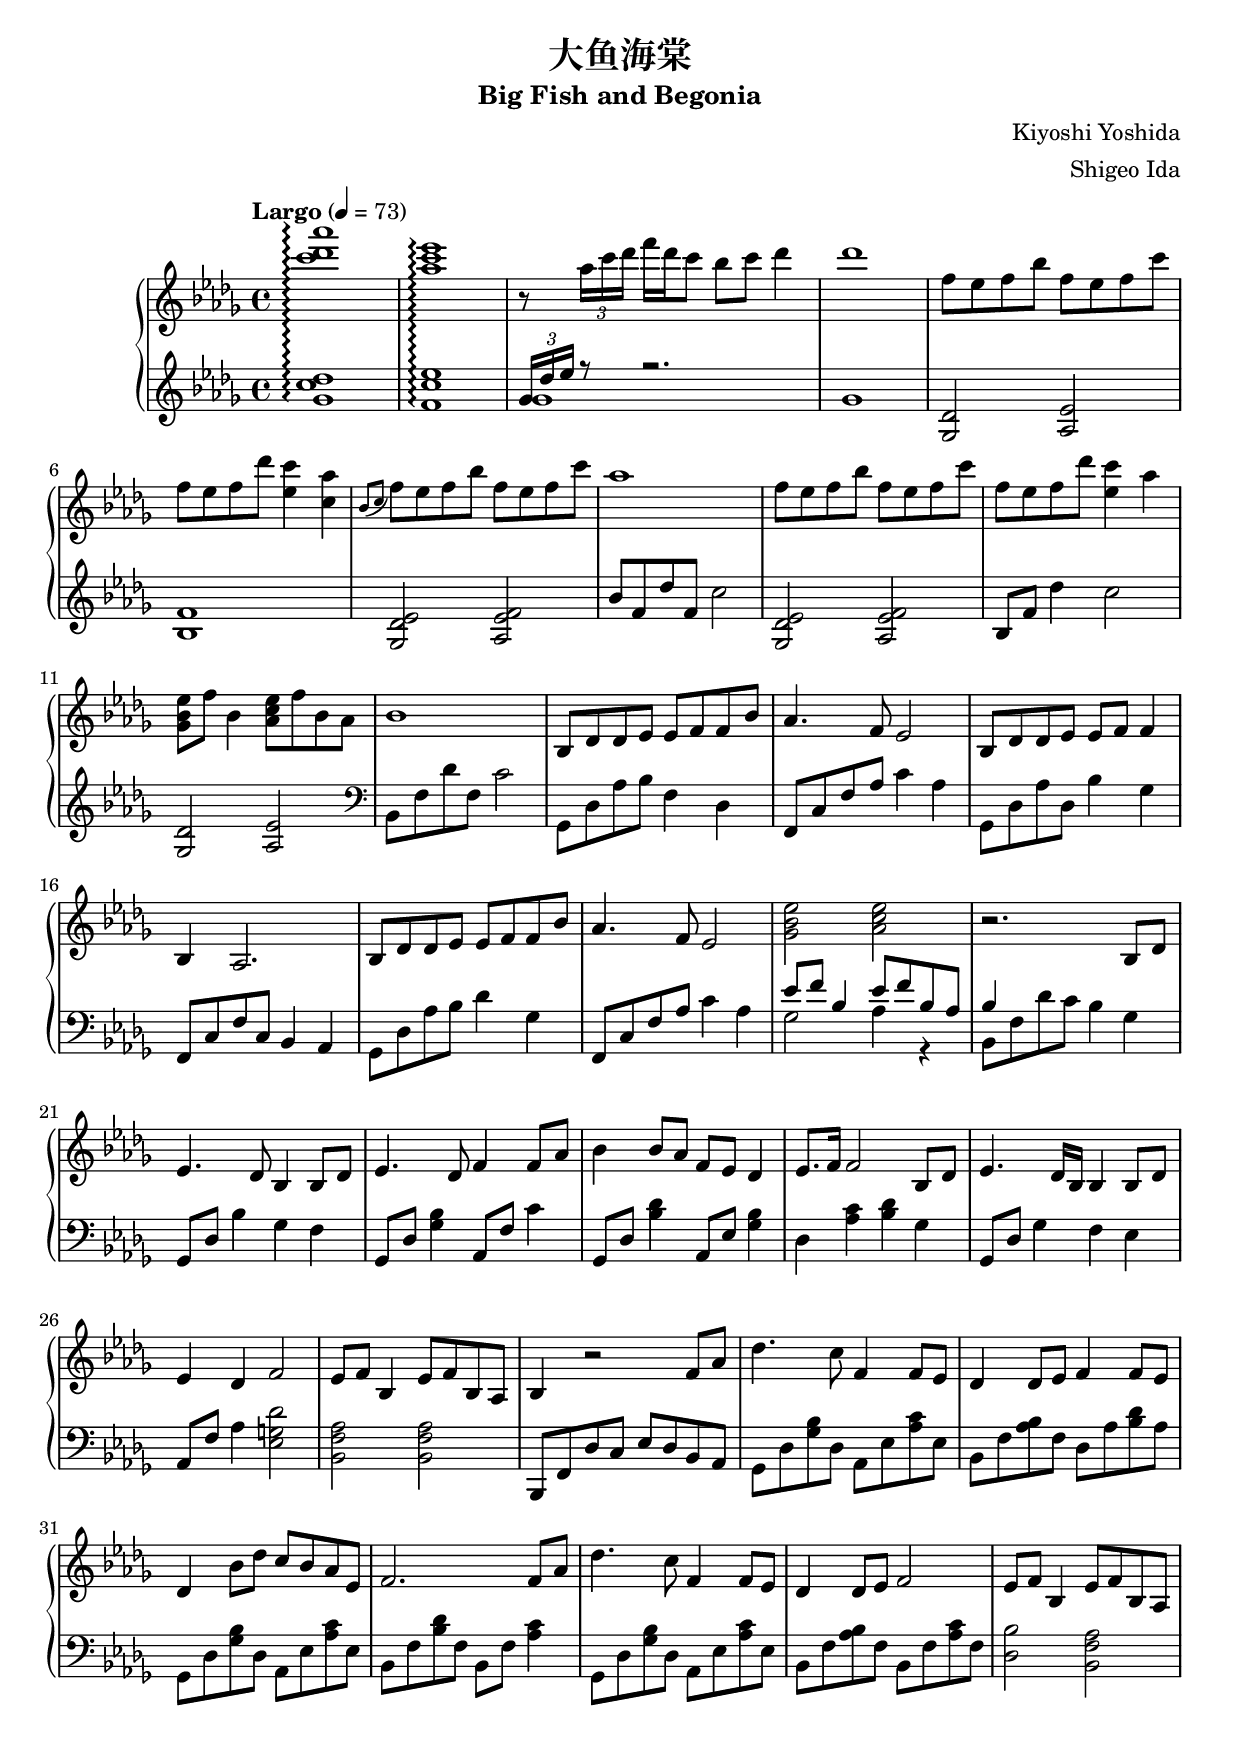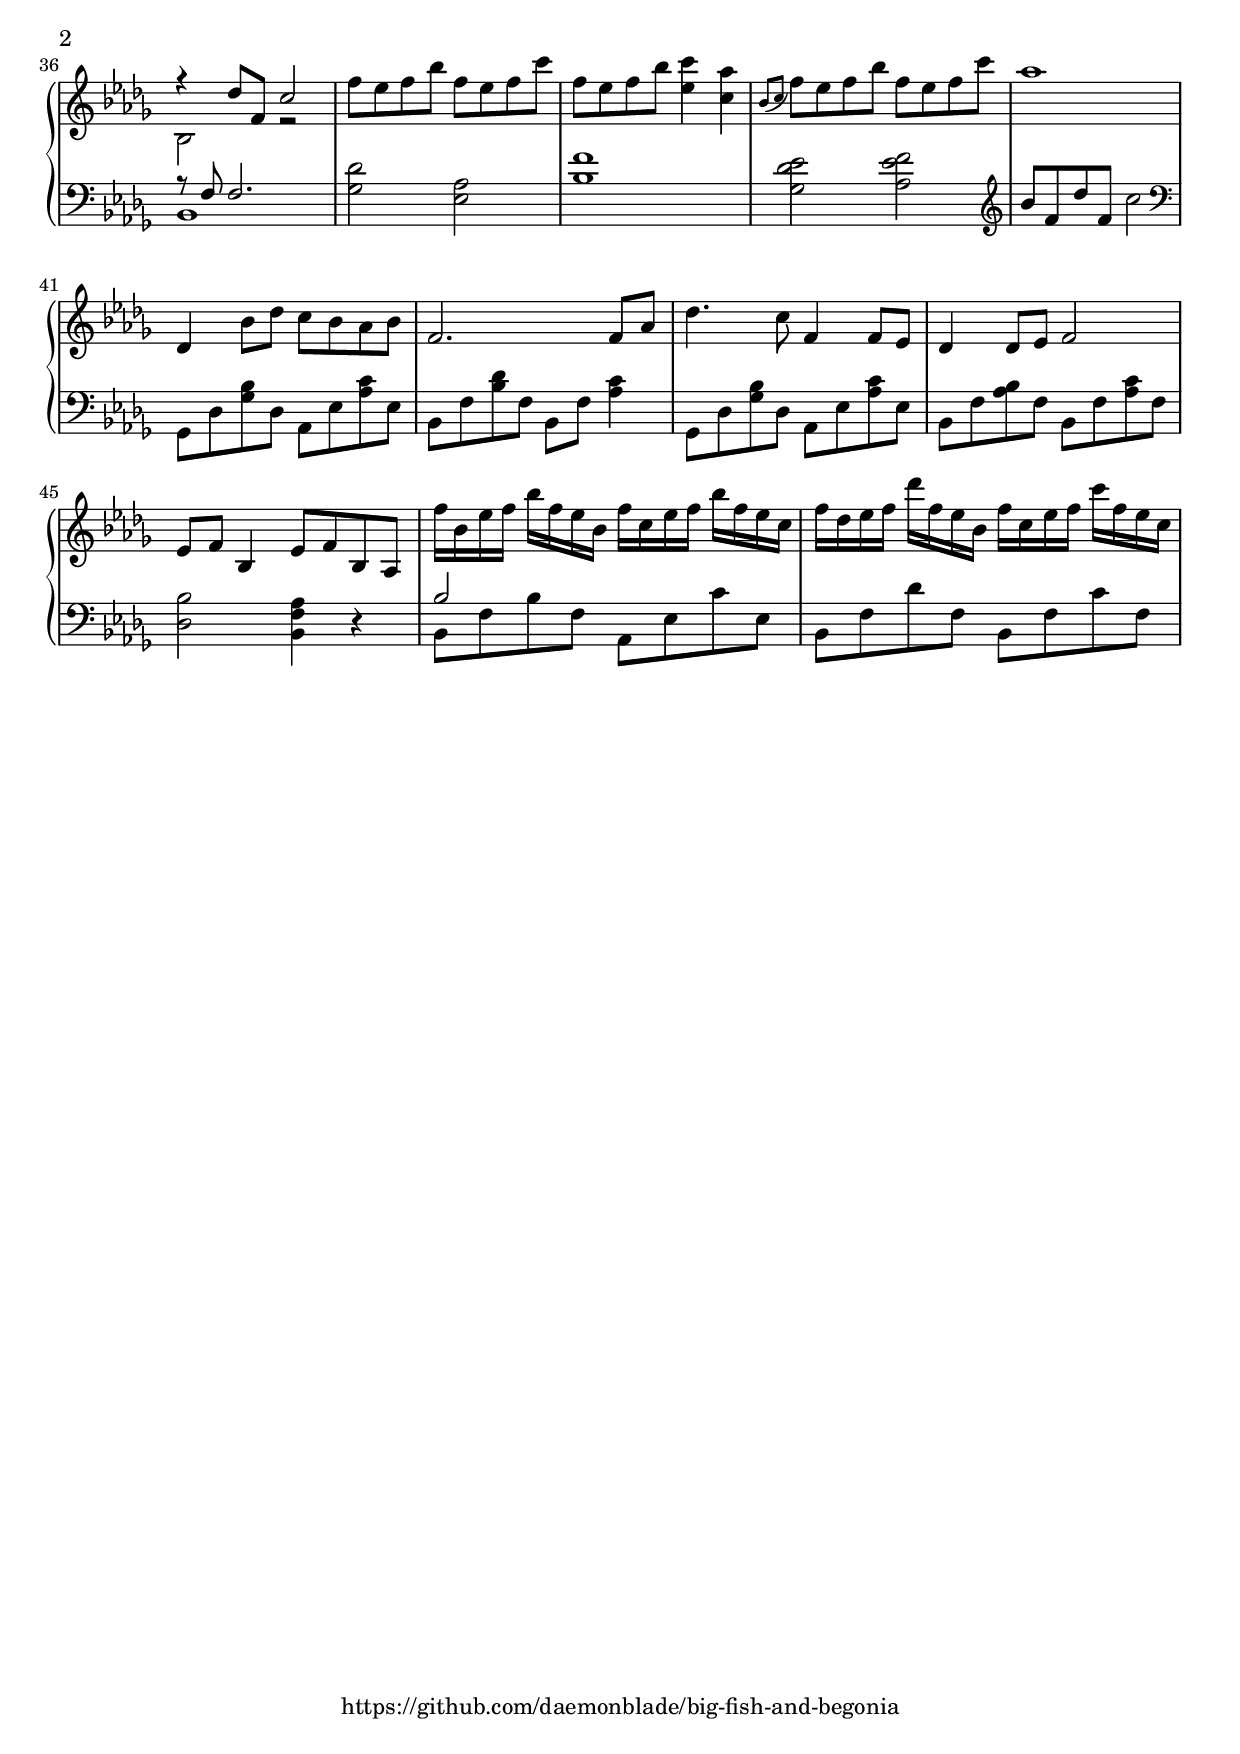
%
% Big Fish and Begonia
%
% copyright: 2019 Jonathan Chen
% source: https://github.com/daemonblade/big-fish-and-begonia
% style: indent 2 spaces, 80 cols, 1 bar/line
%
\version "2.19.82"

\header
{
  title = "大鱼海棠"
  subtitle = "Big Fish and Begonia"
  composer = "Kiyoshi Yoshida"
  arranger = "Shigeo Ida"
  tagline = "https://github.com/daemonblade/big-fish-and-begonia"
}

bfab_begin =
{
  \tempo "Largo" 4 = 73
  \time 4/4
  \key des \major
}

bfab_piano_upper = \relative c'''
{
  \clef treble
  <c des aes'>1\arpeggio
  <aes c ees>\arpeggio
  r8 \tuplet 3/2 {aes16 c des} f des c8 bes c des4
  des1
  f,8 ees f bes f ees f c'
  f, ees  f des' <ees, c'>4 <c aes'>
  \acciaccatura {bes8 c} f ees f bes f ees f c'
  aes1
  f8 ees f bes f ees f c'
  f, ees f des' <ees, c'>4 aes
  <ges, bes ees>8 f' bes,4 <aes c ees>8 f' bes, aes
  bes1
  bes,8 des des ees ees f f bes
  aes4. f8 ees2
  bes8 des des ees ees f f4
  bes, aes2.
  bes8 des des ees ees f f bes
  aes4. f8 ees2
  <ges bes ees> <aes c ees>
  r2. bes,8 des
  ees4. des8 bes4 bes8 des
  ees4. des8 f4 f8 aes
  bes4 bes8 aes f ees des4
  ees8. f16 f2 bes,8 des
  ees4. des16 bes bes4 bes8 des
  ees4 des f2
  ees8 f bes,4 ees8 f bes, aes
  bes4 r2 f'8 aes
  des4. c8 f,4 f8 ees
  des4 des8 ees f4 f8 ees
  des4 bes'8 des c bes aes ees
  f2. f8 aes
  des4. c8 f,4 f8 ees
  des4 des8 ees f2
  ees8 f bes,4 ees8 f bes, aes
  <<
    {
      r4 des'8 f, c'2
    } \\
    {
      bes,2 r2
    }
  >>
  f''8 ees f bes f ees f c'
  f, ees f bes <ees, c'>4 <c aes'>
  \acciaccatura {bes8 c} f ees f bes f ees f c'
  aes1
  des,,4 bes'8 des c bes aes bes
  f2. f8 aes
  des4. c8 f,4 f8 ees
  des4 des8 ees8 f2
  ees8 f bes,4 ees8 f bes, aes
  f''16 bes, ees f bes f ees bes f' c ees f bes f ees c
  f des ees f des' f, ees bes f' c ees f c' f, ees c
}

bfab_piano_lower = \relative c''
{
  \clef treble
  <ges c des>1\arpeggio
  <f c' ees>\arpeggio
  <<
    {
      \tuplet 3/2 {ges16 des' ees} r8 r2.
    } \\
    {
      ges,1
      ges
    }
  >>
  <ges, des'>2 <aes ees'>
  <bes f'>1
  <ges des' ees>2 <aes ees' f>
  bes'8 f des' f, c'2
  <ges, des' ees> <aes ees' f>
  bes8 f' des'4 c2
  <ges, des'> <aes ees'>
  \clef bass
  bes,8 f' des' f, c'2
  ges,8 des' aes' bes f4 des
  f,8 c' f aes c4 aes
  ges,8 des' aes' des, bes'4 ges
  f,8 c' f c bes4 aes
  ges8 des' aes' bes des4 ges,
  f,8 c' f aes c4 aes
  <<
    {
      ees'8 f bes,4 ees8 f bes, aes
      bes4
    } \\
    {
      ges2 aes4 r
      bes,8 f' des' c bes4 ges
    }
  >>
  ges,8 des' bes'4 ges f
  ges,8 des' <ges bes>4 aes,8 f' c'4
  ges,8 des' <bes' des>4 aes,8 ees' <ges bes>4
  des <aes' c> <bes des> ges
  ges,8 des' ges4 f ees
  aes,8 f' aes4 <ees g des'>2
  <bes f' aes> <bes f' aes>
  bes,8 f' des' c ees des bes aes
  ges des' <ges bes> des aes ees' <aes c> ees
  bes f' <aes bes> f des aes' <bes des> aes
  ges, des' <ges bes> des aes ees' <aes c> ees
  bes f' <bes des> f bes, f' <aes c>4
  ges,8 des' <ges bes> des aes ees' <aes c> ees
  bes f' <aes bes> f bes, f' <aes c> f
  <des bes'>2 <bes f' aes>
  <<
    {
      r8 f' f2.
    } \\
    {
      bes,1
    }
  >>
  <ges' des'>2 <aes ees>
  <bes f'>1
  <ges des' ees>2 <aes ees' f>
  \clef treble
  bes'8 f des' f, c'2
  \clef bass
  ges,,8 des' <ges bes> des aes ees' <aes c> ees
  bes f' <bes des> f bes, f' <aes c>4
  ges,8 des' <ges bes> des aes ees' <aes c> ees
  bes f' <aes bes> f bes, f' <aes c> f
  <des bes'>2 <bes f' aes>4 r
  <<
    {
      bes'2
    } \\
    {
      bes,8 f' bes f aes, ees' c' ees,
    }
  >>
  bes f' des' f, bes, f' c' f,
}

%%%%%%%%%%%%%%%%%%%%%%%%%%%%%%%%%%%%%%%%%%%%%%%%%%%%%%%%%%%%%%%%%%%%%%%%%%%%%%%%
%
% Book Generation
%
%%%%%%%%%%%%%%%%%%%%%%%%%%%%%%%%%%%%%%%%%%%%%%%%%%%%%%%%%%%%%%%%%%%%%%%%%%%%%%%%
\book
{
  \score
  {
    \new PianoStaff
    <<
      \set PianoStaff.connectArpeggios = ##t
      \new Staff = "upper" << \bfab_begin \bfab_piano_upper >>
      \new Staff = "lower" << \bfab_begin \bfab_piano_lower >>
    >>
  }
}
